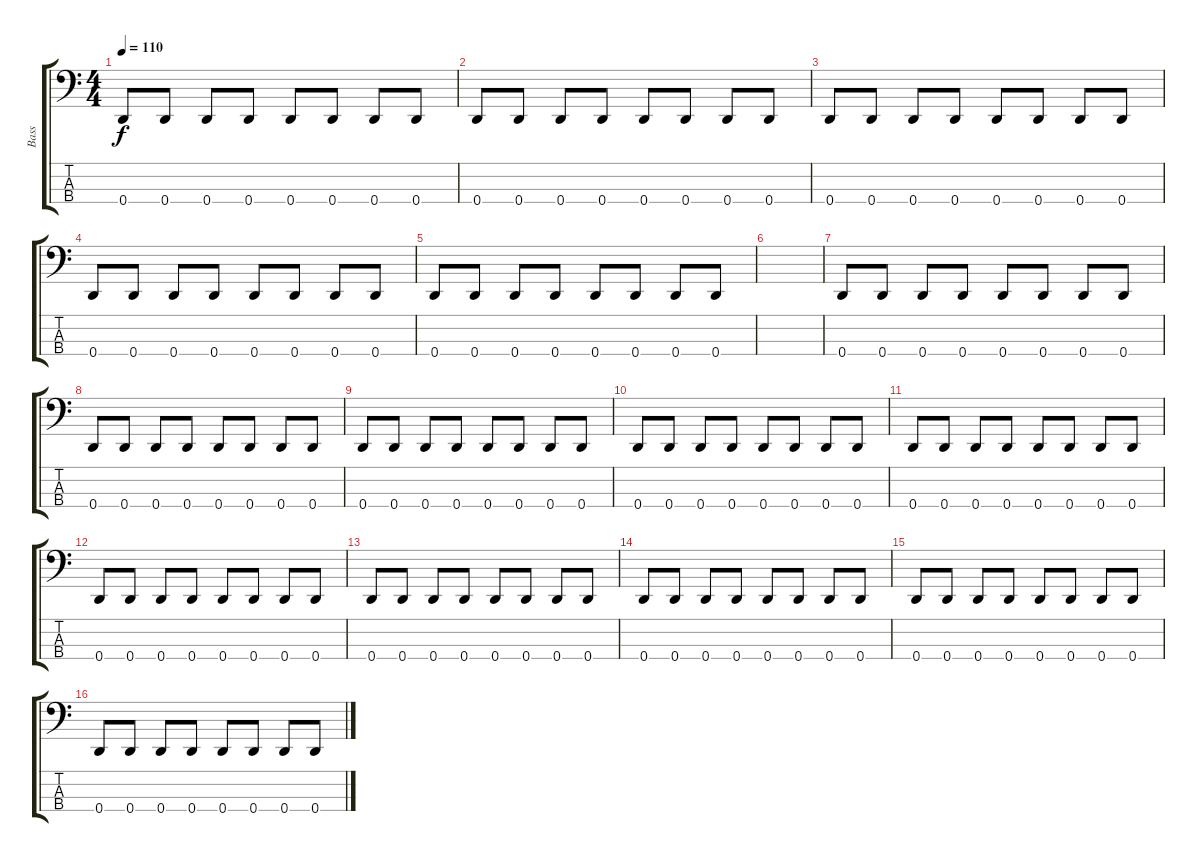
\track ("Bass" "Bass") {instrument electricbasspick}
\staff {score tabs}
\tuning (G2 D2 A1 D1) {hide}
\ts (4 4)
\tempo 110
\clef f4
\ks c
0.4.8{dy f} 0.4.8 0.4.8 0.4.8 0.4.8 0.4.8 0.4.8 0.4.8 |
0.4.8 0.4.8 0.4.8 0.4.8 0.4.8 0.4.8 0.4.8 0.4.8 |
0.4.8 0.4.8 0.4.8 0.4.8 0.4.8 0.4.8 0.4.8 0.4.8 |
0.4.8 0.4.8 0.4.8 0.4.8 0.4.8 0.4.8 0.4.8 0.4.8 |
0.4.8 0.4.8 0.4.8 0.4.8 0.4.8 0.4.8 0.4.8 0.4.8 |
|
0.4.8 0.4.8 0.4.8 0.4.8 0.4.8 0.4.8 0.4.8 0.4.8 |
0.4.8 0.4.8 0.4.8 0.4.8 0.4.8 0.4.8 0.4.8 0.4.8 |
0.4.8 0.4.8 0.4.8 0.4.8 0.4.8 0.4.8 0.4.8 0.4.8 |
0.4.8 0.4.8 0.4.8 0.4.8 0.4.8 0.4.8 0.4.8 0.4.8 |
0.4.8 0.4.8 0.4.8 0.4.8 0.4.8 0.4.8 0.4.8 0.4.8 |
0.4.8 0.4.8 0.4.8 0.4.8 0.4.8 0.4.8 0.4.8 0.4.8 |
0.4.8 0.4.8 0.4.8 0.4.8 0.4.8 0.4.8 0.4.8 0.4.8 |
0.4.8 0.4.8 0.4.8 0.4.8 0.4.8 0.4.8 0.4.8 0.4.8 |
0.4.8 0.4.8 0.4.8 0.4.8 0.4.8 0.4.8 0.4.8 0.4.8 |
0.4.8 0.4.8 0.4.8 0.4.8 0.4.8 0.4.8 0.4.8 0.4.8
